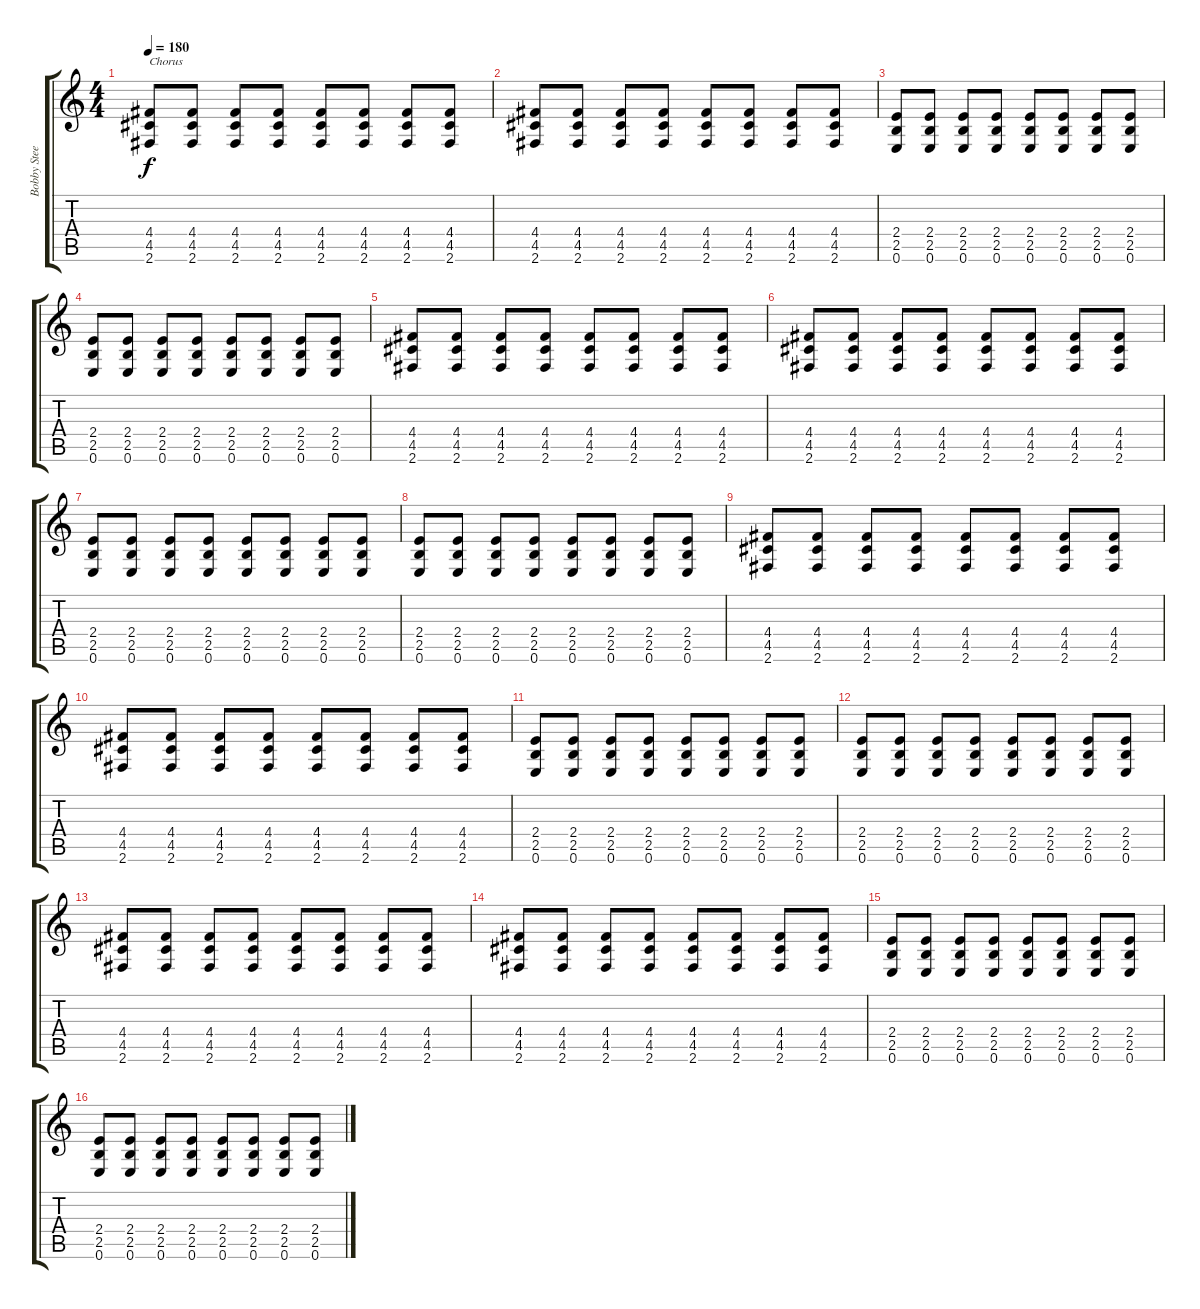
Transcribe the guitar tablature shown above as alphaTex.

\track ("Bobby Steele- Guitar" "Bobby Stee") {instrument distortionguitar}
\staff {score tabs}
\tuning (E4 B3 G3 D3 A2 E2) {hide}
\ts (4 4)
\tempo 180
\clef g2
\ks c
(4.4 4.5 2.6).8{txt "Chorus" dy f} (4.4 4.5 2.6).8 (4.4 4.5 2.6).8 (4.4 4.5 2.6).8 (4.4 4.5 2.6).8 (4.4 4.5 2.6).8 (4.4 4.5 2.6).8 (4.4 4.5 2.6).8 |
(4.4 4.5 2.6).8 (4.4 4.5 2.6).8 (4.4 4.5 2.6).8 (4.4 4.5 2.6).8 (4.4 4.5 2.6).8 (4.4 4.5 2.6).8 (4.4 4.5 2.6).8 (4.4 4.5 2.6).8 |
(2.4 2.5 0.6).8 (2.4 2.5 0.6).8 (2.4 2.5 0.6).8 (2.4 2.5 0.6).8 (2.4 2.5 0.6).8 (2.4 2.5 0.6).8 (2.4 2.5 0.6).8 (2.4 2.5 0.6).8 |
(2.4 2.5 0.6).8 (2.4 2.5 0.6).8 (2.4 2.5 0.6).8 (2.4 2.5 0.6).8 (2.4 2.5 0.6).8 (2.4 2.5 0.6).8 (2.4 2.5 0.6).8 (2.4 2.5 0.6).8 |
(4.4 4.5 2.6).8 (4.4 4.5 2.6).8 (4.4 4.5 2.6).8 (4.4 4.5 2.6).8 (4.4 4.5 2.6).8 (4.4 4.5 2.6).8 (4.4 4.5 2.6).8 (4.4 4.5 2.6).8 |
(4.4 4.5 2.6).8 (4.4 4.5 2.6).8 (4.4 4.5 2.6).8 (4.4 4.5 2.6).8 (4.4 4.5 2.6).8 (4.4 4.5 2.6).8 (4.4 4.5 2.6).8 (4.4 4.5 2.6).8 |
(2.4 2.5 0.6).8 (2.4 2.5 0.6).8 (2.4 2.5 0.6).8 (2.4 2.5 0.6).8 (2.4 2.5 0.6).8 (2.4 2.5 0.6).8 (2.4 2.5 0.6).8 (2.4 2.5 0.6).8 |
(2.4 2.5 0.6).8 (2.4 2.5 0.6).8 (2.4 2.5 0.6).8 (2.4 2.5 0.6).8 (2.4 2.5 0.6).8 (2.4 2.5 0.6).8 (2.4 2.5 0.6).8 (2.4 2.5 0.6).8 |
(4.4 4.5 2.6).8 (4.4 4.5 2.6).8 (4.4 4.5 2.6).8 (4.4 4.5 2.6).8 (4.4 4.5 2.6).8 (4.4 4.5 2.6).8 (4.4 4.5 2.6).8 (4.4 4.5 2.6).8 |
(4.4 4.5 2.6).8 (4.4 4.5 2.6).8 (4.4 4.5 2.6).8 (4.4 4.5 2.6).8 (4.4 4.5 2.6).8 (4.4 4.5 2.6).8 (4.4 4.5 2.6).8 (4.4 4.5 2.6).8 |
(2.4 2.5 0.6).8 (2.4 2.5 0.6).8 (2.4 2.5 0.6).8 (2.4 2.5 0.6).8 (2.4 2.5 0.6).8 (2.4 2.5 0.6).8 (2.4 2.5 0.6).8 (2.4 2.5 0.6).8 |
(2.4 2.5 0.6).8 (2.4 2.5 0.6).8 (2.4 2.5 0.6).8 (2.4 2.5 0.6).8 (2.4 2.5 0.6).8 (2.4 2.5 0.6).8 (2.4 2.5 0.6).8 (2.4 2.5 0.6).8 |
(4.4 4.5 2.6).8 (4.4 4.5 2.6).8 (4.4 4.5 2.6).8 (4.4 4.5 2.6).8 (4.4 4.5 2.6).8 (4.4 4.5 2.6).8 (4.4 4.5 2.6).8 (4.4 4.5 2.6).8 |
(4.4 4.5 2.6).8 (4.4 4.5 2.6).8 (4.4 4.5 2.6).8 (4.4 4.5 2.6).8 (4.4 4.5 2.6).8 (4.4 4.5 2.6).8 (4.4 4.5 2.6).8 (4.4 4.5 2.6).8 |
(2.4 2.5 0.6).8 (2.4 2.5 0.6).8 (2.4 2.5 0.6).8 (2.4 2.5 0.6).8 (2.4 2.5 0.6).8 (2.4 2.5 0.6).8 (2.4 2.5 0.6).8 (2.4 2.5 0.6).8 |
(2.4 2.5 0.6).8 (2.4 2.5 0.6).8 (2.4 2.5 0.6).8 (2.4 2.5 0.6).8 (2.4 2.5 0.6).8 (2.4 2.5 0.6).8 (2.4 2.5 0.6).8 (2.4 2.5 0.6).8
